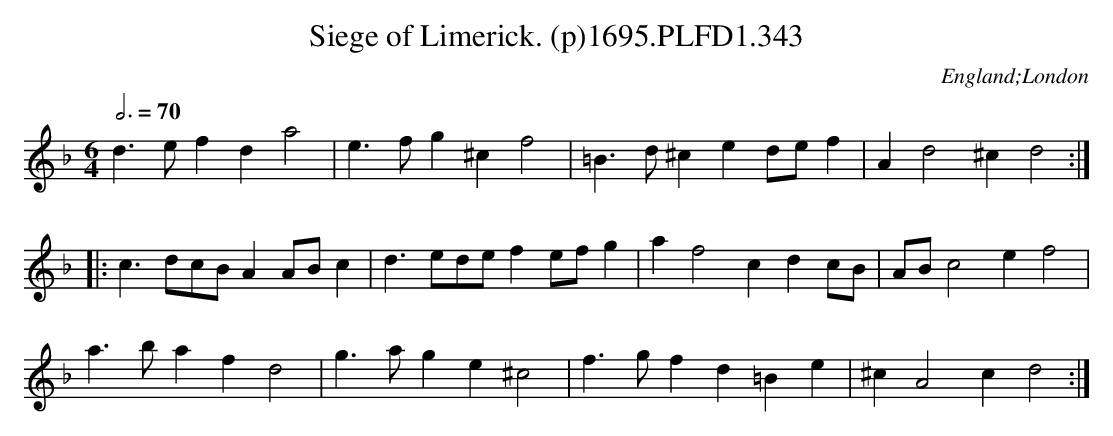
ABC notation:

X:1
T:Siege of Limerick. (p)1695.PLFD1.343
M:6/4
L:1/8
Q:3/4=70
O:England;London
K:F
d3ef2d2a4|e3fg2^c2f4|=B3d^c2e2def2|A2d4^c2d4:|
|:c3dcBA2ABc2|d3edef2efg2|a2f4c2d2cB|ABc4e2f4|
a3ba2f2d4|g3ag2e2^c4|f3gf2d2=B2e2|^c2 A4c2d4:|
